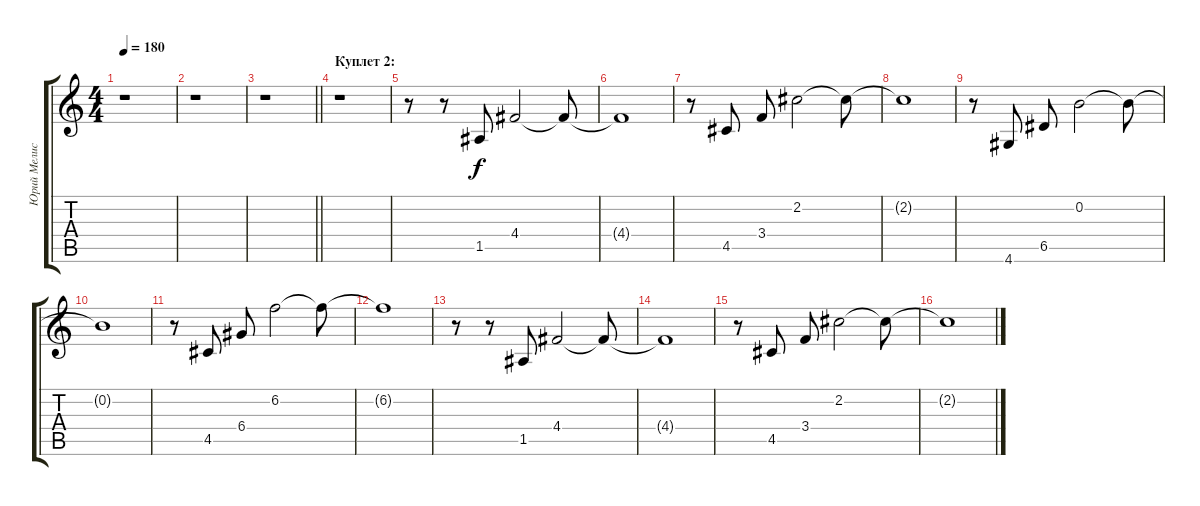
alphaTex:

\track ("Юрий Мелисов" "Юрий Мелис") {instrument electricguitarclean}
\staff {score tabs}
\tuning (E4 B3 G3 D3 A2 E2) {hide}
\ts (4 4)
\tempo 180
\clef g2
\ks c
r.1{dy f} |
r.1 |
\barLineRight lightlight
r.1 |
\section ("" "Куплет 2:")
r.1 |
r.8 r.8 1.5.8 4.4.2 4.4{t}.8 |
4.4{t}.1 |
r.8 4.5.8 3.4.8 2.2.2 2.2{t}.8 |
2.2{t}.1 |
r.8 4.6.8 6.5.8 0.2.2 0.2{t}.8 |
0.2{t}.1 |
r.8 4.5.8 6.4.8 6.2.2 6.2{t}.8 |
6.2{t}.1 |
r.8 r.8 1.5.8 4.4.2 4.4{t}.8 |
4.4{t}.1 |
r.8 4.5.8 3.4.8 2.2.2 2.2{t}.8 |
2.2{t}.1
